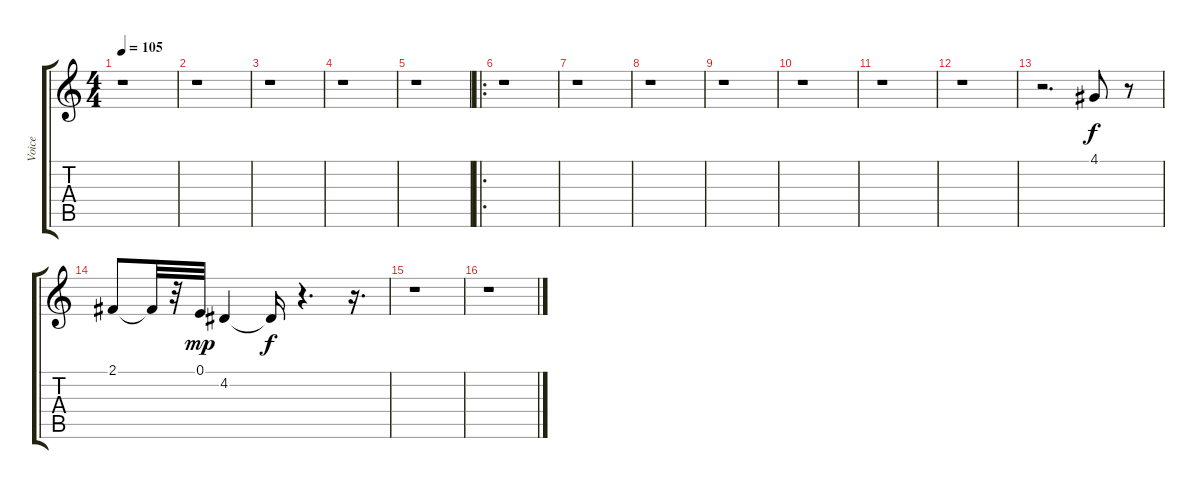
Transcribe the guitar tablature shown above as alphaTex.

\track ("Voice" "Voice") {instrument harmonica}
\staff {score tabs}
\tuning (E4 B3 G3 D3 A2 E2) {hide}
\ts (4 4)
\tempo 105
\clef g2
\ks c
r.1{dy f} |
r.1 |
r.1 |
r.1 |
r.1 |
\ro
r.1 |
r.1 |
r.1 |
r.1 |
r.1 |
r.1 |
r.1 |
r.2{d} 4.1.8 r.8 |
2.1.8 2.1{t}.32 r.32 0.1.32{dy mp} 4.2.4 4.2{t}.16{dy f} r.4{d} r.16{d} |
r.1 |
r.1
